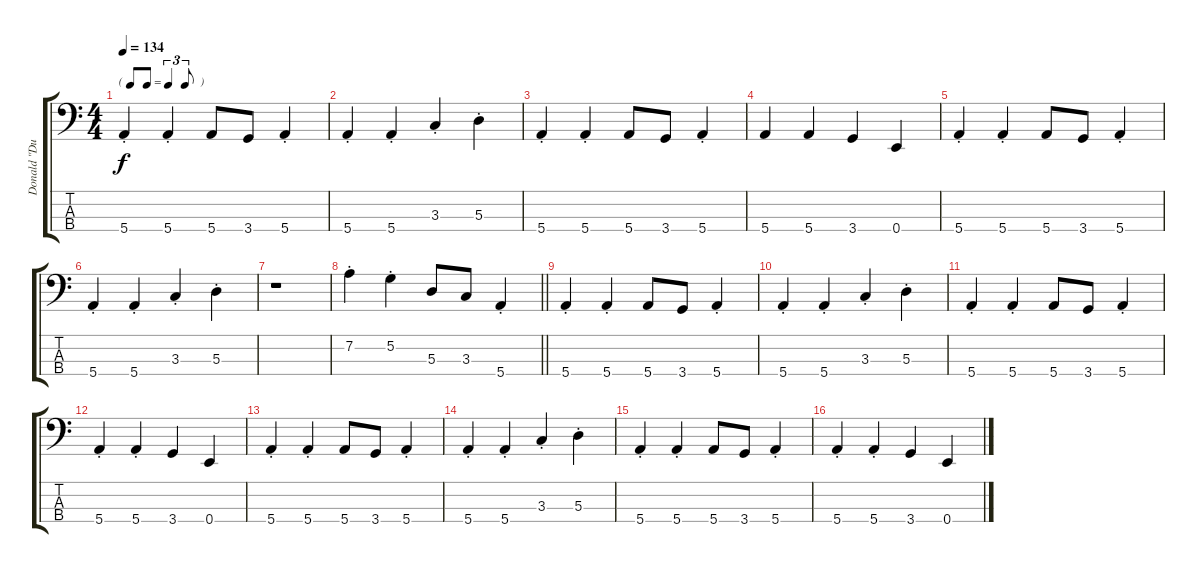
\track ("Donald \"Duck\" Dunn - Bass" "Donald \"Du") {instrument electricbassfinger}
\staff {score tabs}
\tuning (G2 D2 A1 E1) {hide}
\ts (4 4)
\tf triplet8th
\tempo 134
\clef f4
\ks c
5.4{st}.4{dy f instrument electricbassfinger} 5.4{st}.4 5.4.8 3.4.8 5.4{st}.4 |
5.4{st}.4 5.4{st}.4 3.3{st}.4 5.3{st}.4 |
5.4{st}.4 5.4{st}.4 5.4.8 3.4.8 5.4{st}.4 |
5.4.4 5.4.4 3.4.4 0.4.4 |
5.4{st}.4 5.4{st}.4 5.4.8 3.4.8 5.4{st}.4 |
5.4{st}.4 5.4{st}.4 3.3{st}.4 5.3{st}.4 |
r.1 |
\barLineRight lightlight
7.2{st}.4 5.2{st}.4 5.3.8 3.3.8 5.4{st}.4 |
5.4{st}.4 5.4{st}.4 5.4.8 3.4.8 5.4{st}.4 |
5.4{st}.4 5.4{st}.4 3.3{st}.4 5.3{st}.4 |
5.4{st}.4 5.4{st}.4 5.4.8 3.4.8 5.4{st}.4 |
5.4{st}.4 5.4{st}.4 3.4.4 0.4.4 |
5.4{st}.4 5.4{st}.4 5.4.8 3.4.8 5.4{st}.4 |
5.4{st}.4 5.4{st}.4 3.3{st}.4 5.3{st}.4 |
5.4{st}.4 5.4{st}.4 5.4.8 3.4.8 5.4{st}.4 |
5.4{st}.4 5.4{st}.4 3.4.4 0.4.4
